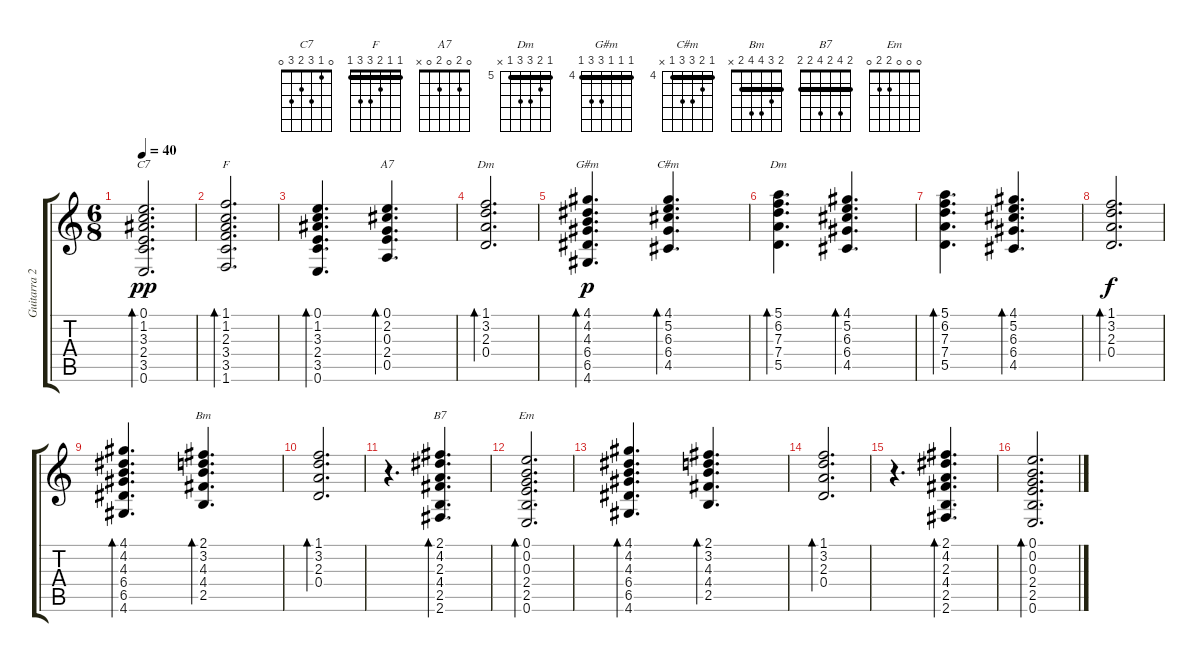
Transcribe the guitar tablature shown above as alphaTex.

\track ("Guitarra 2" "Guitarra 2") {instrument acousticguitarnylon}
\staff {score tabs}
\tuning (E4 B3 G3 D3 A2 E2) {hide}
\chord ("C7" 0 1 3 2 3 0)
\chord ("F" 1 1 2 3 3 1) {barre 1}
\chord ("A7" 0 2 0 2 0 x)
\chord ("Dm" 1 3 2 0 x x)
\chord ("G#m" 4 4 4 6 6 4) {firstfret 4 barre 4}
\chord ("C#m" 4 5 6 6 4 x) {firstfret 4 barre 4}
\chord ("Dm" 5 6 7 7 5 x) {firstfret 5 barre 5}
\chord ("Bm" 2 3 4 4 2 x) {barre 2}
\chord ("B7" 2 4 2 4 2 2) {barre 2}
\chord ("Em" 0 0 0 2 2 0)
\ts (6 8)
\tempo 40
\clef g2
\ks c
(0.1 1.2 3.3 2.4 3.5 0.6).2{d bd 120 ch "C7" dy pp} |
(1.1 1.2 2.3 3.4 3.5 1.6).2{d bd 120 ch "F"} |
(0.1 1.2 3.3 2.4 3.5 0.6).4{d bd 120} (0.1 2.2 0.3 2.4 0.5).4{d bd 120 ch "A7"} |
(1.1 3.2 2.3 0.4).2{d bd 120 ch "Dm"} |
(4.1 4.2 4.3 6.4 6.5 4.6).4{d bd 120 ch "G#m" dy p} (4.1 5.2 6.3 6.4 4.5).4{d bd 120 ch "C#m"} |
(5.1 6.2 7.3 7.4 5.5).4{d bd 120 ch "Dm"} (4.1 5.2 6.3 6.4 4.5).4{d bd 120} |
(5.1 6.2 7.3 7.4 5.5).4{d bd 120} (4.1 5.2 6.3 6.4 4.5).4{d bd 120} |
(1.1 3.2 2.3 0.4).2{d bd 120 dy f} |
(4.1 4.2 4.3 6.4 6.5 4.6).4{d bd 120} (2.1 3.2 4.3 4.4 2.5).4{d bd 120 ch "Bm"} |
(1.1 3.2 2.3 0.4).2{d bd 120} |
r.4{d} (2.1 4.2 2.3 4.4 2.5 2.6).4{d bd 120 ch "B7"} |
(0.1 0.2 0.3 2.4 2.5 0.6).2{d bd 120 ch "Em"} |
(4.1 4.2 4.3 6.4 6.5 4.6).4{d bd 120} (2.1 3.2 4.3 4.4 2.5).4{d bd 120} |
(1.1 3.2 2.3 0.4).2{d bd 120} |
r.4{d} (2.1 4.2 2.3 4.4 2.5 2.6).4{d bd 120} |
(0.1 0.2 0.3 2.4 2.5 0.6).2{d bd 120}
